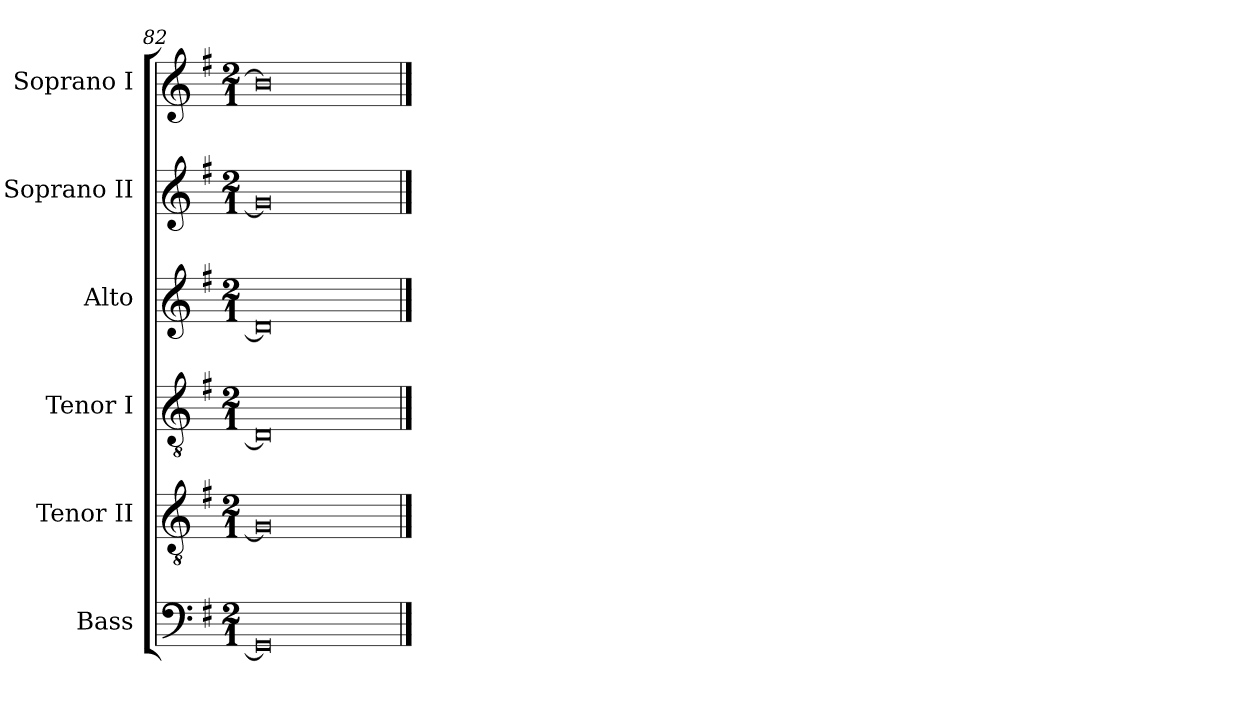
**kern	**kern	**kern	**kern	**kern	**kern
*part6	*part5	*part4	*part3	*part2	*part1
*staff6	*staff5	*staff4	*staff3	*staff2	*staff1
*I"Bass	*I"Tenor II	*I"Tenor I	*I"Alto	*I"Soprano II	*I"Soprano I
*I'B.	*I'T.	*I'T.	*I'A.	*I'S.	*I'S.
*clefF4	*clefGv2	*clefGv2	*clefG2	*clefG2	*clefG2
*	*ITrd7c12	*ITrd7c12	*	*	*
*k[f#]	*k[f#]	*k[f#]	*k[f#]	*k[f#]	*k[f#]
*G:	*G:	*G:	*G:	*G:	*G:
*M2/1	*M2/1	*M2/1	*M2/1	*M2/1	*M2/1
=82	=82	=82	=82	=82	=82
0GGi]	0GGi]	0DDi]	0di]	0gi]	0bi]
==	==	==	==	==	==
*-	*-	*-	*-	*-	*-
